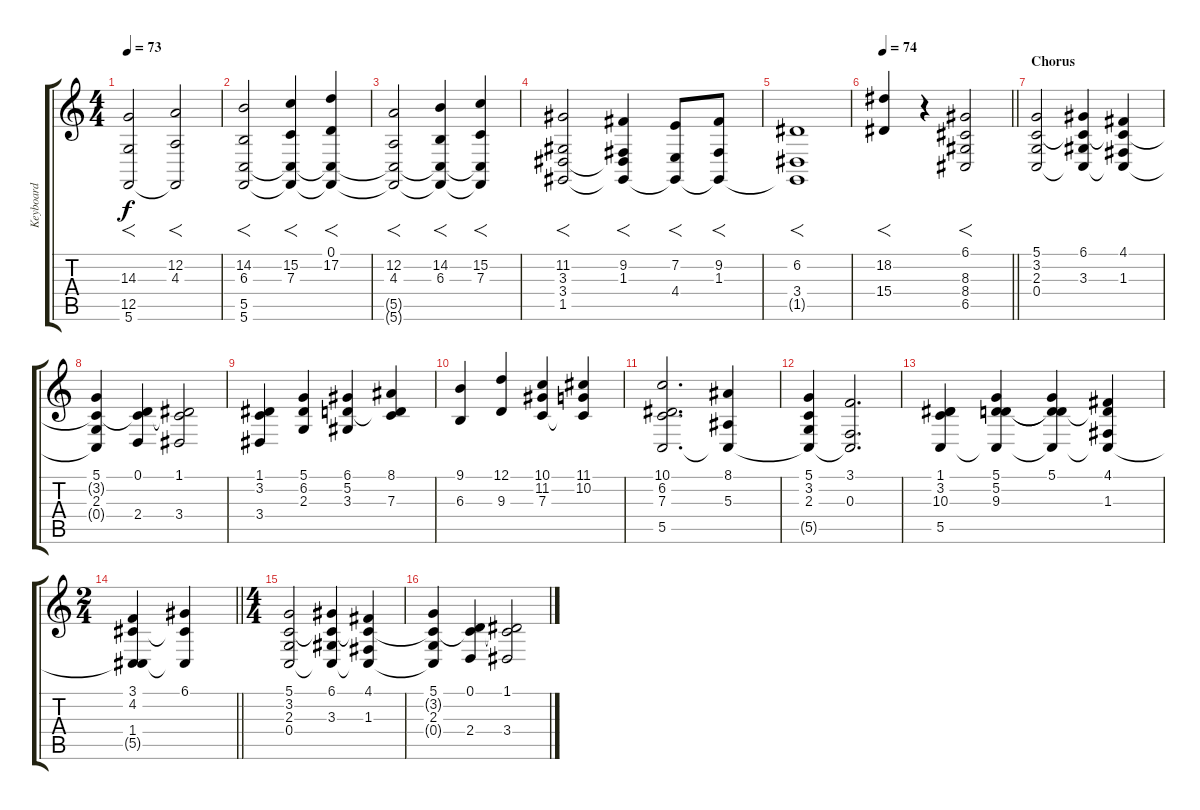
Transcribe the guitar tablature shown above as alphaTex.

\track ("Keyboard" "Keyboard") {instrument stringensemble1}
\staff {score tabs}
\tuning (D4 A3 F3 C3 G2 C2) {hide}
\ts (4 4)
\tempo 73
\clef g2
\ks c
(14.3 12.5 5.6{t}).2{f dy f} (12.2 4.3 5.6{t}).2{f} |
(14.2 6.3 5.5 5.6).2{f} (15.2 7.3 5.5{t} 5.6{t}).4{f} (0.1 17.2 5.5{t} 5.6{t}).4{f} |
(12.2 4.3 5.5{t} 5.6{t}).2{f} (14.2 6.3 5.5{t} 5.6{t}).4{f} (15.2 7.3 5.5{t} 5.6{t}).4{f} |
(11.2 3.3 3.4 1.5).2{f} (9.2 1.3 3.4{t} 1.5{t}).4{f} (7.2 4.4 1.5{t}).8{f} (9.2 1.3 1.5{t}).8{f} |
(6.2 3.4 1.5{t}).1{f} |
\tempo 74
\barLineRight lightlight
(18.2 15.4).4{f} r.4 (6.1 8.3 8.4 6.5).2{f instrument choiraahs} |
\section ("" "Chorus")
(5.1 3.2 2.3 0.4).2{volume 16} (6.1 3.2{t} 3.3 0.4{t}).4 (4.1 3.2{t} 1.3 0.4{t}).4 |
(5.1 3.2{t} 2.3 0.4{t}).4 (0.1 3.2{t} 2.4).4 (1.1 3.2{t} 3.4).2 |
(1.1 3.2 3.4).4 (5.1 6.2 2.3).4 (6.1 5.2 3.3).4 (8.1 5.2{t} 7.3).4 |
(9.1 6.3).4 (12.1 9.3).4 (10.1 11.2 7.3).4 (11.1 10.2 7.3{t}).4 |
(10.1 6.2 7.3 5.5).2{d} (8.1 5.3 5.5{t}).4 |
(5.1 3.2 2.3 5.5{t}).4 (3.1 0.3 5.5{t}).2{d} |
(1.1 3.2 10.3 5.5).4 (5.1 5.2 9.3 5.5{t}).4 (5.1 5.2{t} 9.3{t} 5.5{t}).4 (4.1 5.2{t} 1.3 5.5{t}).4 |
\ts (2 4)
\barLineRight lightlight
(3.1 4.2 1.4 5.5{t}).4 (6.1 4.2{t} 1.4{t}).4 |
\ts (4 4)
(5.1 3.2 2.3 0.4).2 (6.1 3.2{t} 3.3 0.4{t}).4 (4.1 3.2{t} 1.3 0.4{t}).4 |
(5.1 3.2{t} 2.3 0.4{t}).4 (0.1 3.2{t} 2.4).4 (1.1 3.2{t} 3.4).2
